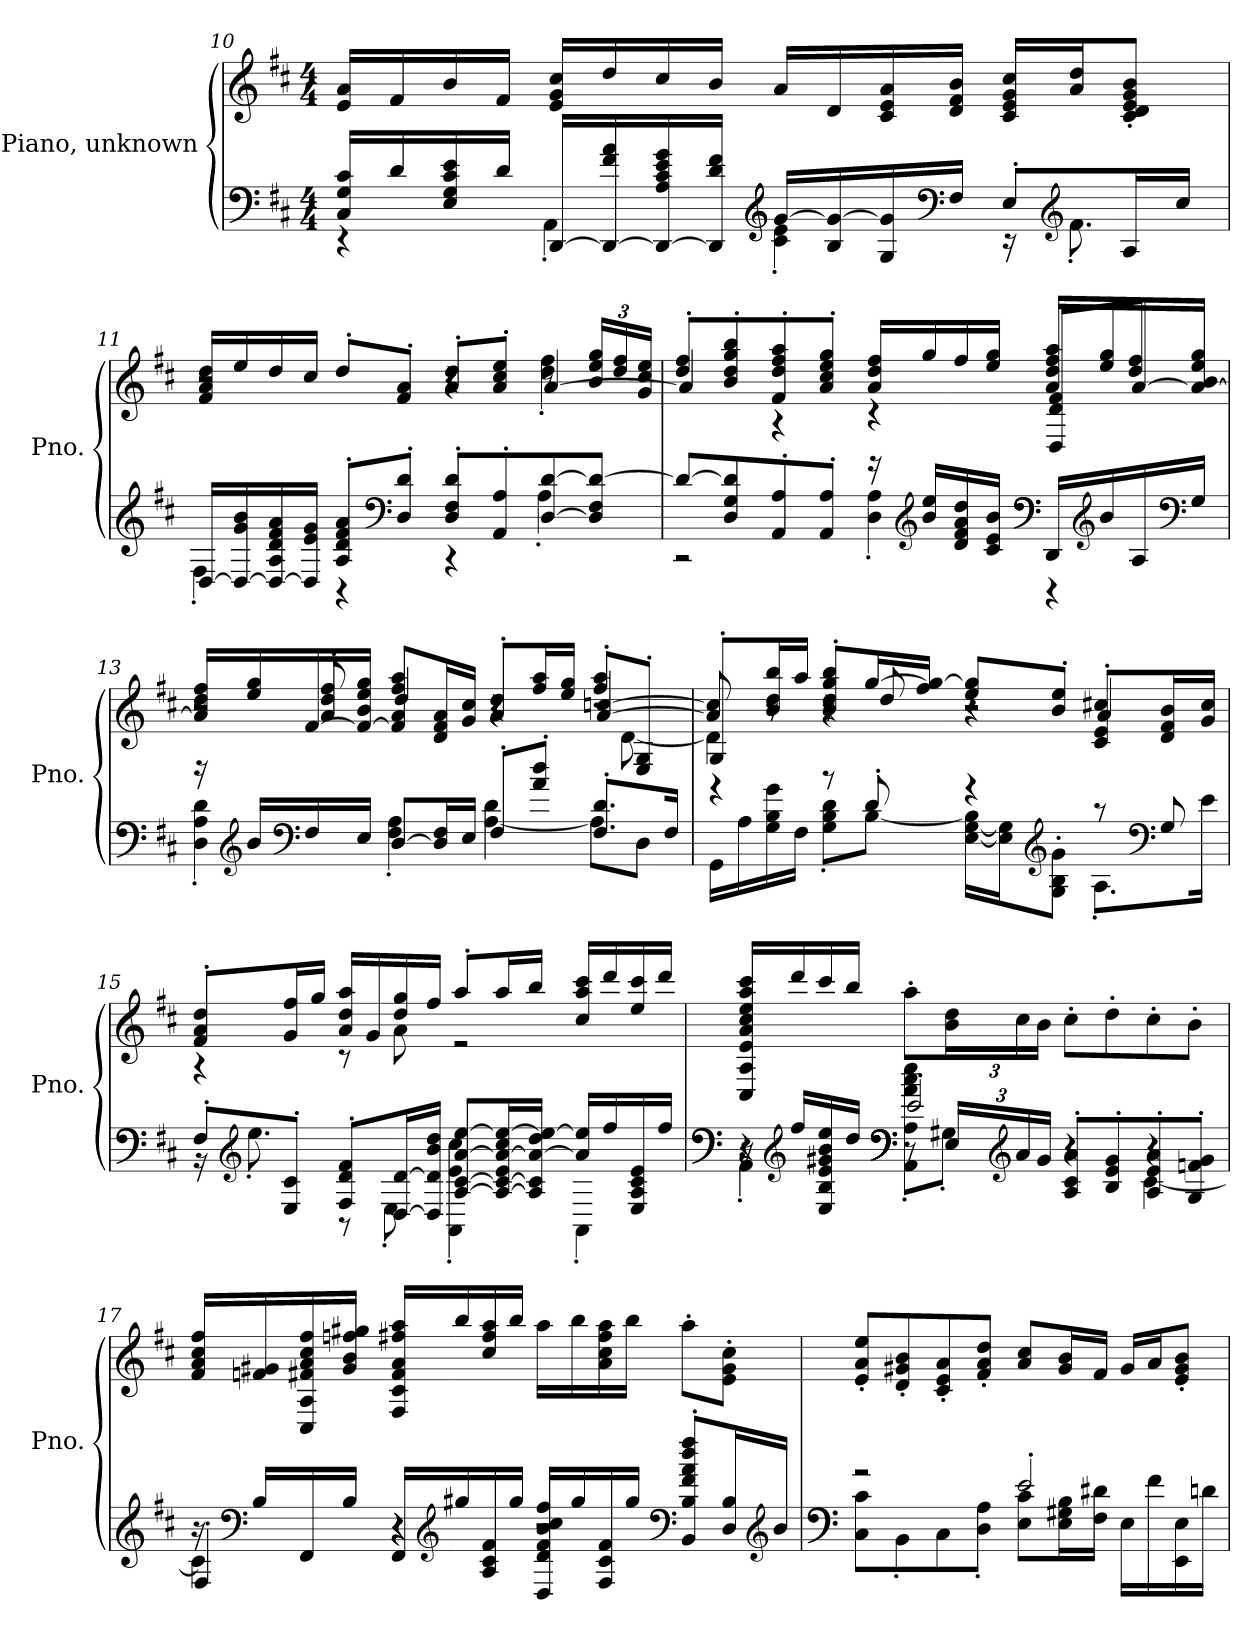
**kern	**kern
*part1	*part1
*staff2	*staff1
*I"Piano, unknown	*
*I'Pno.	*
!!LO:LB:g=z
*clefF4	*clefG2
*k[f#c#]	*k[f#c#]
*M4/4	*M4/4
=10	=10
*^	*
16C#/ 16G/ 16c#/LL	4r	16e/ 16a/LL
16d/	.	16f#/
16E/ 16G/ 16c#/ 16e/	.	16b/
16d/JJ	.	16f#/JJ
[16DD/LL	4AA'\	16e/ 16g/ 16cc#/LL
16DD/_ 16f#/ 16a/	.	16dd/
16DD/_ 16A/ 16c#/ 16e/ 16g/	.	16cc#/
16DD/] 16d/ 16f#/JJ	.	16b/JJ
*clefG2	*	*
[16g/LL	4c#\' 4e\'	16a/LL
16B/ 16g/_	.	16d/
16G/ 16g/]	.	16c#/ 16e/ 16a/
*clefF4	*	*
16F#/JJ	.	16d/ 16f#/ 16b/JJ
8E'/L	16r	16c#/ 16e/ 16g/ 16cc#/LL
*clefG2	*	*
.	8.f#'\	16a/ 16dd/J
16A/L	.	8c#/' 8d/' 8e/' 8g/' 8b/'J
16cc#/JJ	.	.
=11	=11	=11
*	*	*^
*	*	*	*^
[16D/LL	4F#'\	16f#/ 16a/ 16dd/LL	2r	2r
16D/_ 16g/ 16b/	.	16ee/	.	.
16D/_ 16A/ 16d/ 16f#/ 16a/	.	16dd/	.	.
16D/] 16e/ 16g/JJ	.	16cc#/JJ	.	.
8A/' 8d/' 8f#/' 8a/'L	4r	8dd'/L	.	.
*clefF4	*	*	*	*
8D/' 8d/'J	.	8f#/' 8a/'J	.	.
8D/' 8F#/' 8d/'L	4r	8a/' 8dd/'L	4r	4r
8AA/' 8A/'	.	8a/' 8cc#/' 8ee/'J	.	.
[8D/ [8d/	4A'\	8r	4dd\' 4ff#\'	[4a/
*	*	*Xbrackettup	*	*
8D/] 8F#/ 8d/_J	.	24b/ 24ee/ 24gg/LL	.	.
.	.	24dd/ 24ff#/	.	.
.	.	24g/ 24cc#/ 24ee/JJ	.	.
*	*	*	*v	*v
!!LO:PB:g=z
=12	=12	=12	=12
8d/L_	2r	8dd/' 8ff#/'L	4a/]
8D/ 8G/ 8d/]	.	8b/' 8dd/' 8gg/' 8bb/'	.
8AA/' 8A/'	.	8f#/' 8dd/' 8ff#/' 8aa/'	4r
8AA/' 8A/'J	.	8a/' 8cc#/' 8ee/' 8gg/'J	.
16r	4D\' 4A\'	16a/ 16dd/ 16ff#/LL	4r
*clefG2	*	*	*
16b/ 16ee/LL	.	16gg/	.
16d/ 16f#/ 16a/ 16dd/	.	16ff#/	.
16c#/ 16e/ 16b/JJ	.	16ee/ 16gg/JJ	.
*clefF4	*	*	*
16DD/LL	4r	16a/ 16dd/ 16ff#/ 16aa/LL	8D/ 8d/ 8f#/L
*clefG2	*	*	*
16b/	.	16ee/ 16gg/	.
16A/	.	[16a/	8dd/' 8ff#/'J
*clefF4	*	*	*
16G/JJ	.	16a/_ 16b/ 16ee/ 16gg/JJ	.
=13	=13	=13	=13
*	*	*	*^
16r	4D\' 4A\' 4d\'	16a/] 16dd/ 16ff#/LL	2r	8r
*clefG2	*	*	*	*
16b/LL	.	16ee/ 16gg/	.	.
*clefF4	*	*	*	*
16F#/	.	[16f#/	.	8a/' 8dd/' 8ff#/'
16E/JJ	.	16f#/_ 16b/ 16ee/ 16gg/JJ	.	.
[8D/L	4F#\' 4A\'	8f#/] 8a/ 8ff#/ 8aa/L	.	4dd/
16D/] 16F#/L	.	16d/ 16f#/ 16a/L	.	.
16E/JJ	.	16g/ 16cc#/JJ	.	.
8F#'/L	[4A\ 4d\	8a/' 8dd/'L	4r	4r
8a/' 8dd/'J	.	16ff#/ 16aa/L	.	.
.	.	16ee/ 16gg/JJ	.	.
8.F#/' 8.d/'L	8A\L]	8ff#/' 8aa/'L	8r	[4a/ [4ccn/
.	8D\J	8E/' 8G/'J	[8d\	.
16F#/Jk	.	.	.	.
!!LO:LB:g=z	!!	!!
=14	=14	=14	=14	=14
4r	16GG\LL	8G'/L	4d\]	8a/] 8cc/]
.	16A\	.	.	.
.	16G\ 16B\ 16g\	16b/ 16dd/ 16bb/L	.	8r
.	16F#\JJ	16aa/JJ	.	.
8r	8G\' 8B\' 8d\'L	8b/' 8dd/' 8gg/' 8bb/'L	4r	8r
8d'/	[8B\J	[16gg/L	.	8dd/
.	.	16ff#/ 16gg/_JJ	.	.
4r	[16E\ [16G\ 16B\]LL	8ee/ 8gg/]L	2r	4r
.	16E\] 16G\]J	.	.	.
*clefG2	*	*	*	*
.	8G\' 8B\' 8g\'J	8b/' 8ee/'J	.	.
8r	8.A'\L	8c#/' 8e/' 8cc#X/'L	.	4a/
*clefF4	*	*	*	*
8G/	.	16d/ 16f#/ 16b/L	.	.
.	16e\Jk	16g/ 16cc#/JJ	.	.
*	*	*	*v	*v
=15	=15	=15	=15
8F#'/L	16r	8f#/' 8a/' 8dd/'L	4r
*clefG2	*	*	*
.	8.ee'\	.	.
8E/' 8c#/'J	.	16g/ 16ff#/L	.
.	.	16gg/JJ	.
8F#/' 8d/' 8f#/'L	8r	16a/ 16dd/ 16aa/LL	8r
.	.	16g/	.
[16D/ [16d/L	8E'\	16dd/ 16gg/	8a\
16D/] 16d/] 16b/ 16dd/JJ	.	16ff#/JJ	.
[8A/ [8c#/ [8a/ [8ee/L	4AA\' 4e\' 4cc#\'	8aa'/L	2r
16A/_ 16c#/_ 16e/ 16a/_ 16cc#/ 16ee/_L	.	16aa/L	.
16A/] 16c#/] 16a/_ 16dd/ 16ee/_JJ	.	16bb/JJ	.
16a/] 16ee/]LL	4AA'\	16cc#/ 16aa/ 16ccc#/LL	.
16ff#/	.	16ddd/	.
16E/ 16A/ 16c#/ 16e/	.	16ee/ 16ccc#/	.
16ff#/JJ	.	16ddd/JJ	.
*v	*v	*	*
*	*v	*v
!!LO:LB:g=z
=16	=16
*clefF4	*
*^	*
*	*^	*
16r	4AA'\	4r	16C#/ 16A/ 16e/ 16a/ 16cc#/ 16ee/ 16aa/ 16ccc#/LL
*clefG2	*	*	*
16ff#/LL	.	.	16ddd/
16E/ 16B/ 16e/ 16g#X/ 16b/ 16ee/	.	.	16ccc#/
16dd/JJ	.	.	16bb/JJ
*clefF4	*	*	*
8r	8AA\' 8A\' 8a\' 8cc#\' 8ee\'L	2e'/	8aa'\L
*Xbrackettup	*	*	*
24E/LL	8G#X'\J	.	24b\ 24dd\L
*clefG2	*	*	*
24a/	.	.	24cc#\
24g#/JJ	.	.	24b\JJ
8A/' 8c#/' 8a/'L	4r	.	8cc#'\L
8B/' 8e/' 8g#/'	.	.	8dd'\
8A/' 8e/' 8a/'	[4c#\	4r	8cc#'\
8G#/' 8fn/' 8g#/'J	.	.	8b'\J
!!LO:LB:g=z
=17	=17	=17	=17
16r	4c#\]	4F#'/	16f#/ 16a/ 16cc#/ 16ff#/LL
*clefF4	*	*	*
16B/LL	.	.	16fn/ 16g#X/
16FF#/	.	.	16C#/ 16A/ 16f#X/ 16a/ 16cc#/ 16ff#/
16B/JJ	.	.	16g#/ 16b/ 16ffn/ 16gg#X/JJ
16FF#/LL	4r	4r	16F#/ 16c#/ 16f#/ 16a/ 16ff#X/ 16aa/LL
*clefG2	*	*	*
16gg#X/	.	.	16bb/
16A/ 16c#/ 16f#/	.	.	16cc#/ 16ff#/ 16aa/
16gg#/JJ	.	.	16bb/JJ
16D/ 16d/ 16f#/ 16b/ 16cc#/ 16ff#/LL	2r	2r	16aa\LL
16gg#/	.	.	16bb\
16F#/ 16c#/ 16f#/	.	.	16a\ 16cc#\ 16ff#\ 16aa\
16gg#/JJ	.	.	16bb\JJ
*clefF4	*	*	*
8BB/' 8B/' 8f#/' 8a/' 8dd/' 8ff#/'L	.	.	8aa'\L
16D/ 16B/L	.	.	8e\' 8g#\' 8cc#\'J
*clefG2	*	*	*
16b/JJ	.	.	.
*v	*v	*v	*
!!LO:LB:g=z
=18	=18
*clefF4	*
*^	*
2r	8C#\ 8c#\L	8e/' 8a/' 8ee/'L
.	8BB'\	8d/' 8g#X/' 8b/'
.	8C#\	8c#/' 8e/' 8a/'
.	8D\' 8A\'J	8f#/' 8a/' 8dd/'J
2e'/	8E\ 8c#\L	8a/ 8cc#/L
.	16E\ 16G#X\ 16B\L	16g#/ 16b/L
.	16F#\ 16d#X\JJ	16f#/JJ
.	16E\LL	16g#/LL
.	16f#\	16a/J
.	16EE\ 16E\	8e/' 8g#/' 8b/'J
.	16dn\JJ	.
*v	*v	*
=	=
*-	*-
